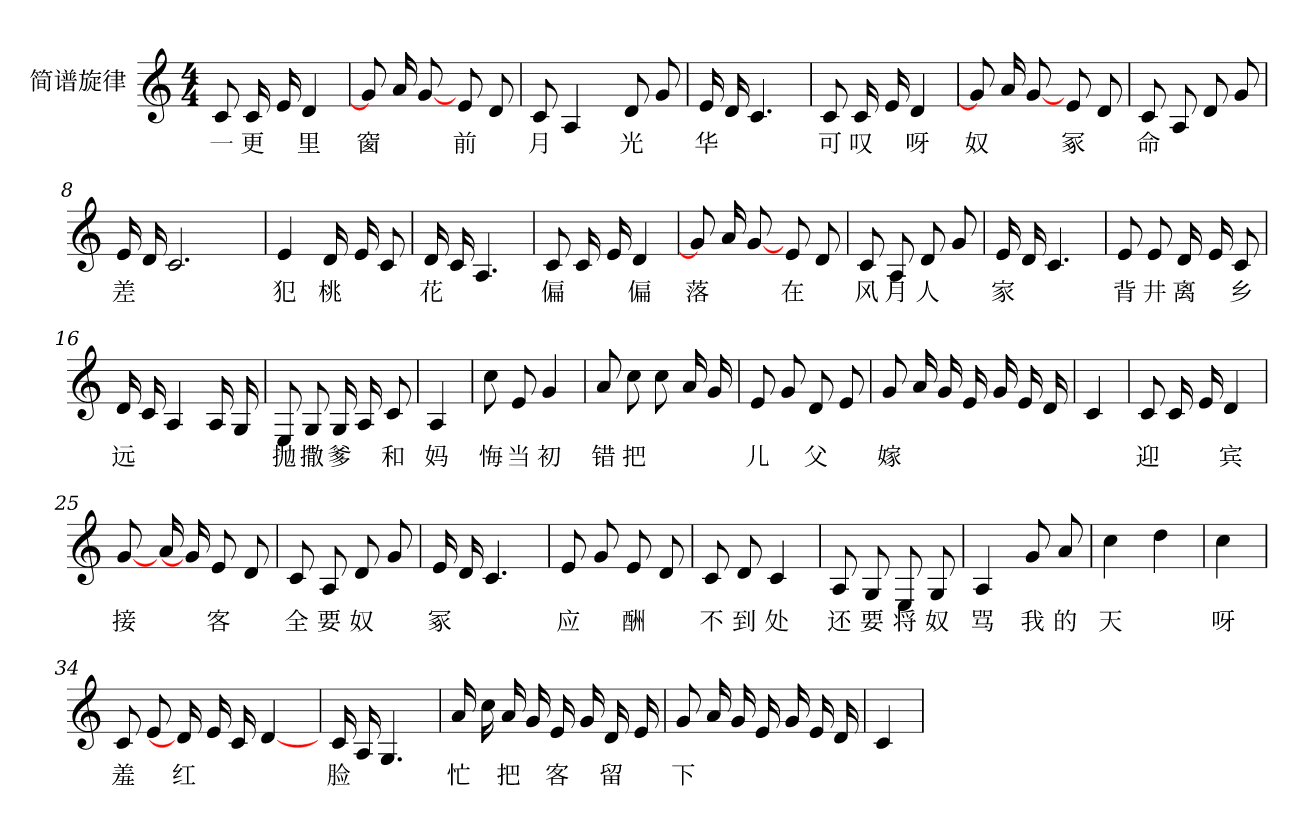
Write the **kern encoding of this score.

**kern	**text
*part1	*part1
*staff1	*staff1
*I"简谱旋律	*
*k[]	*
*M4/4	*
=1	=1
8c	一
16c	更
16e	.
4d	里
=2	=2
8g]	窗
16a	.
!LO:N:vis=8	!
[8.g	.
8e	前
8d	.
=3	=3
8c	月
!LO:N:vis=4	!
4.A	.
8d	光
8g	.
=4	=4
16e	华
16d	.
4.c	.
=5	=5
8c	可
16c	叹
16e	.
4d	呀
=6	=6
8g]	奴
16a	.
!LO:N:vis=8	!
[8.g	.
8e	冢
8d	.
=7	=7
8c	命
8A	.
8d	.
8g	.
=8	=8
16e	差
16d	.
!LO:N:vis=2.	!
2..c	.
=9	=9
4e	犯
16d	桃
16e	.
8c	.
=10	=10
16d	花
16c	.
4.A	.
=11	=11
8c	偏
16c	.
16e	.
4d	偏
=12	=12
8g]	落
16a	.
!LO:N:vis=8	!
[8.g	.
8e	在
8d	.
=13	=13
8c	风
8A	月
8d	人
8g	.
=14	=14
16e	家
16d	.
4.c	.
=15	=15
8e	背
8e	井
16d	离
16e	.
8c	乡
=16	=16
16d	远
16c	.
4A	.
16A	.
16G	.
=17	=17
8E	抛
8G	撒
16G	爹
16A	.
8c	和
=18	=18
4A	妈
=19	=19
8cc	悔
8e	当
4g	初
=20	=20
8a	错
8cc	把
8cc	.
16a	.
16g	.
=21	=21
8e	儿
8g	.
8d	父
8e	.
=22	=22
8g	嫁
16a	.
16g	.
16e	.
16g	.
16e	.
16d	.
=23	=23
4c	.
=24	=24
8c	迎
16c	.
16e	.
4d	宾
=25	=25
!LO:N:vis=8	!
[8.g	接
16a	.
16g]	.
8e	客
8d	.
=26	=26
8c	全
8A	要
8d	奴
8g	.
=27	=27
16e	冢
16d	.
4.c	.
=28	=28
8e	应
8g	.
8e	酬
8d	.
=29	=29
8c	不
8d	到
4c	处
=30	=30
8A	还
8G	要
8E	将
8G	奴
=31	=31
4A	骂
8g	我
8a	的
=32	=32
4cc	天
4dd	.
=33	=33
4cc	呀
=34	=34
8c	羞
8e	.
16d]	红
16e	.
16c	.
!LO:N:vis=4	!
[4.d	.
=35	=35
16c	脸
16A	.
4.G	.
=36	=36
16a	忙
16cc	.
16a	把
16g	.
16e	客
16g	.
16d	留
16e	.
=37	=37
8g	下
16a	.
16g	.
16e	.
16g	.
16e	.
16d	.
=38	=38
4c	.
=	=
*-	*-
